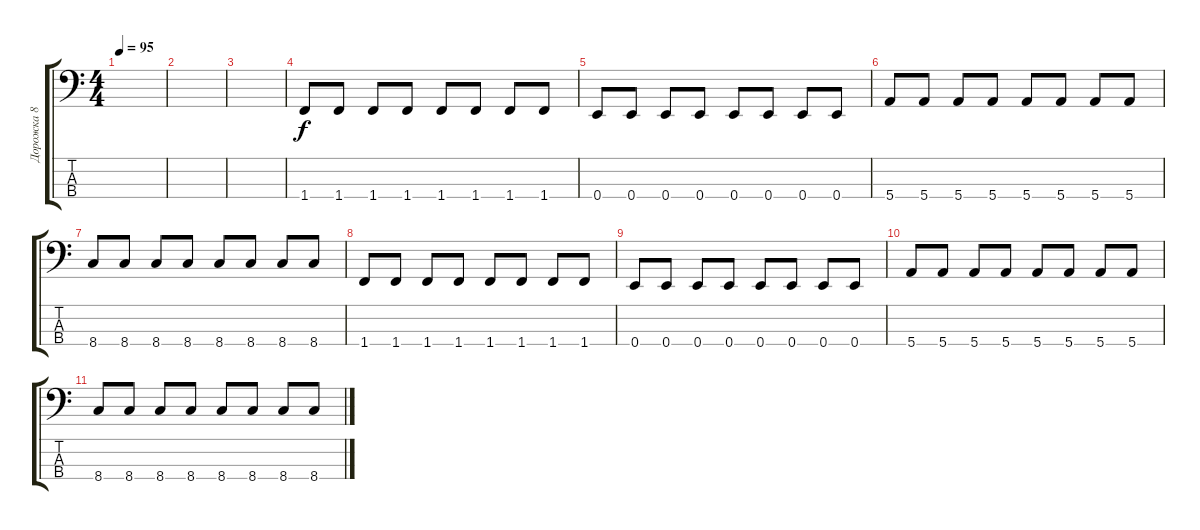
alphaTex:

\track ("Дорожка 8" "Дорожка 8") {instrument synthbass1}
\staff {score tabs}
\tuning (G2 D2 A1 E1) {hide}
\ts (4 4)
\tempo 95
\clef f4
\ks c
|
|
|
1.4.8 1.4.8 1.4.8 1.4.8 1.4.8 1.4.8 1.4.8 1.4.8 |
0.4.8 0.4.8 0.4.8 0.4.8 0.4.8 0.4.8 0.4.8 0.4.8 |
5.4.8 5.4.8 5.4.8 5.4.8 5.4.8 5.4.8 5.4.8 5.4.8 |
8.4.8 8.4.8 8.4.8 8.4.8 8.4.8 8.4.8 8.4.8 8.4.8 |
1.4.8 1.4.8 1.4.8 1.4.8 1.4.8 1.4.8 1.4.8 1.4.8 |
0.4.8 0.4.8 0.4.8 0.4.8 0.4.8 0.4.8 0.4.8 0.4.8 |
5.4.8 5.4.8 5.4.8 5.4.8 5.4.8 5.4.8 5.4.8 5.4.8 |
8.4.8 8.4.8 8.4.8 8.4.8 8.4.8 8.4.8 8.4.8 8.4.8
